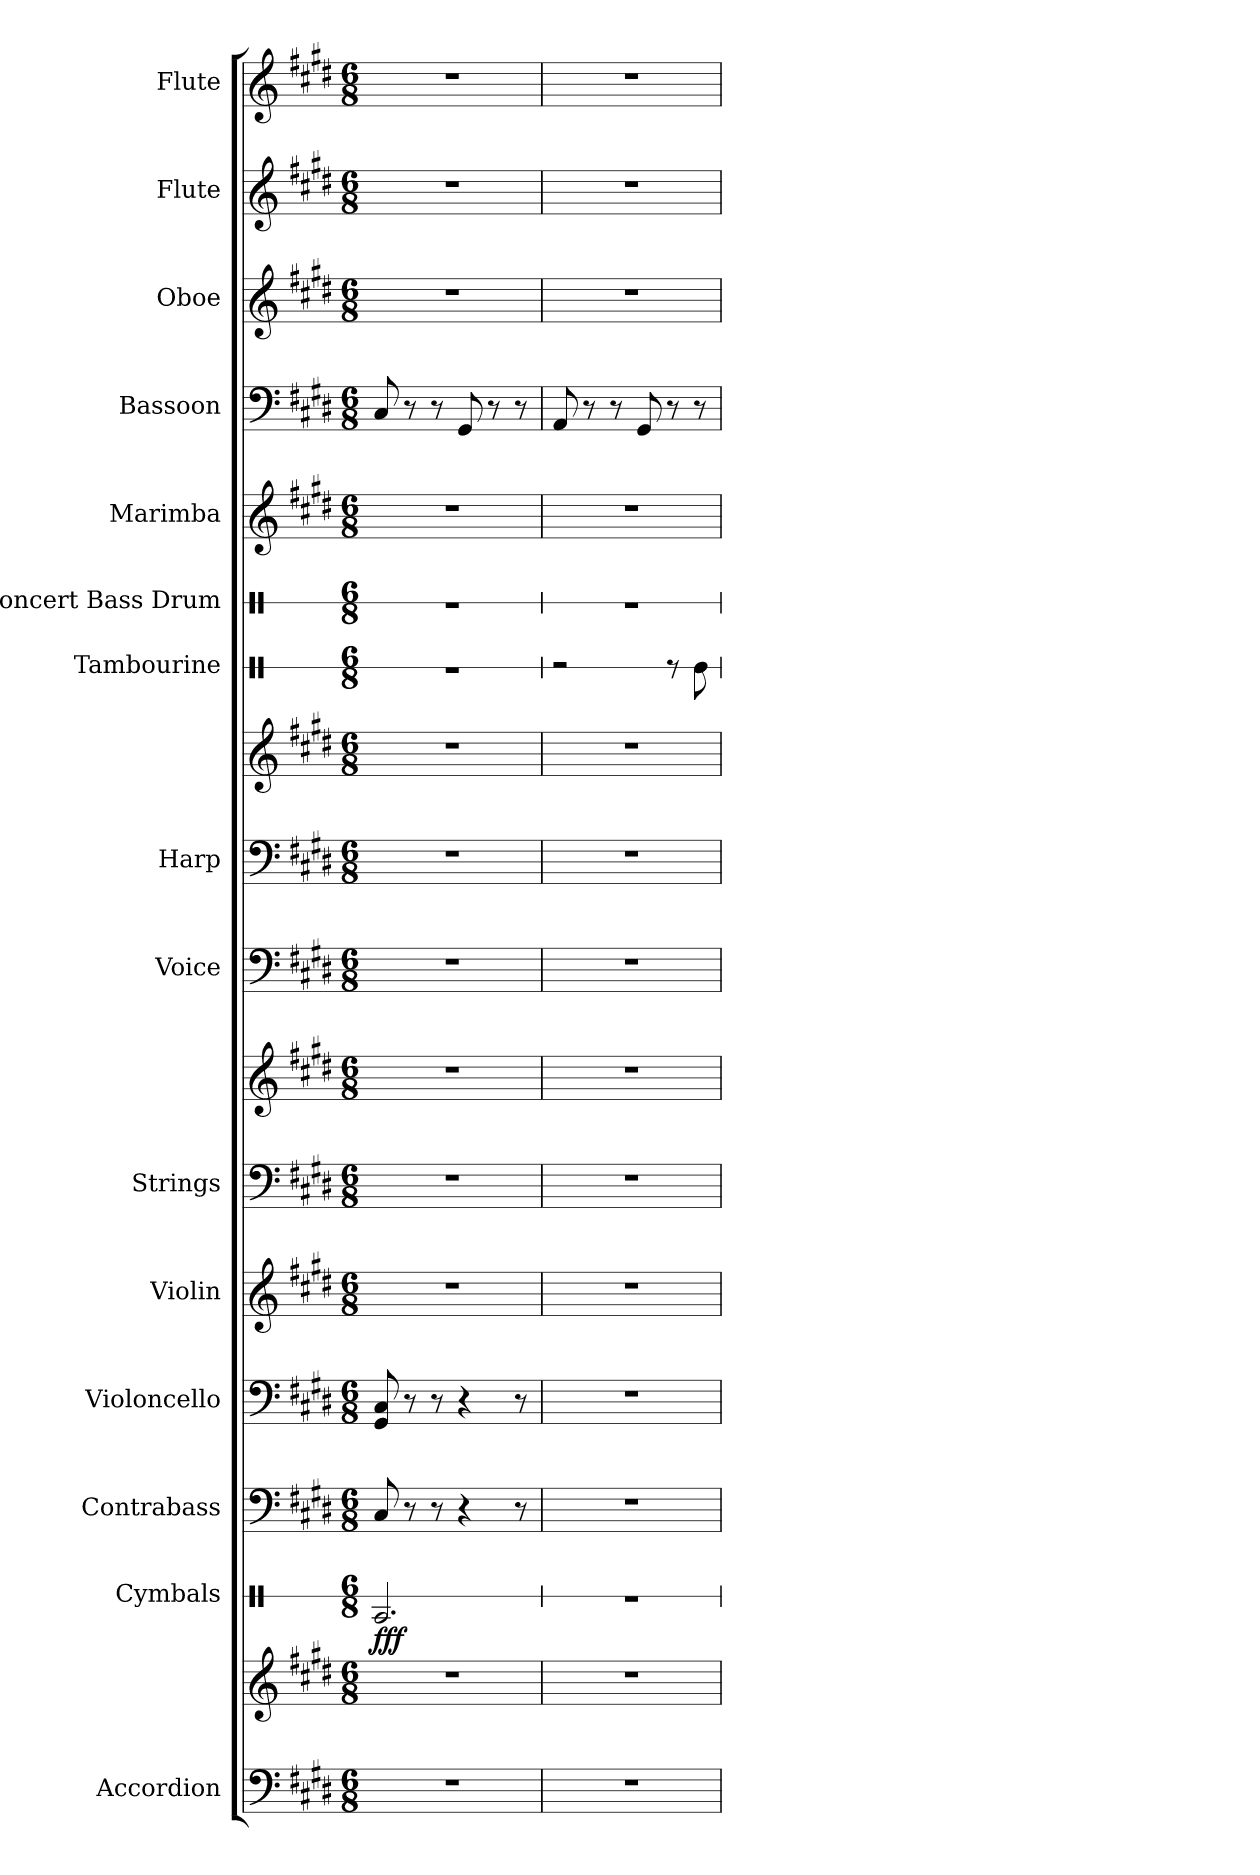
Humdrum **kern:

**kern	**kern	**kern	**dynam	**kern	**kern	**kern	**kern	**kern	**kern	**kern	**kern	**kern	**kern	**kern	**kern	**kern	**kern	**kern
*part15	*part15	*part14	*part14	*part13	*part12	*part11	*part10	*part10	*part9	*part8	*part8	*part7	*part6	*part5	*part4	*part3	*part2	*part1
*staff18	*staff17	*staff16	*staff16	*staff15	*staff14	*staff13	*staff12	*staff11	*staff10	*staff9	*staff8	*staff7	*staff6	*staff5	*staff4	*staff3	*staff2	*staff1
*I"Accordion	*	*I"Cymbals	*	*I"Contrabass	*I"Violoncello	*I"Violin	*I"Strings	*	*I"Voice	*I"Harp	*	*I"Tambourine	*I"Concert Bass Drum	*I"Marimba	*I"Bassoon	*I"Oboe	*I"Flute	*I"Flute
*I'Acc.	*	*I'Cym.	*	*I'Cb.	*I'Vc.	*I'Vln.	*I'St.	*	*I'Vo.	*I'Hrp.	*	*I'Tamb.	*I'Con. BD	*I'Mrm.	*I'Bsn.	*I'Ob.	*I'Fl.	*I'Fl.
*	*	*stria1	*	*	*	*	*	*	*	*	*	*stria1	*stria1	*	*	*	*	*
*clefF4	*clefG2	*clefX	*	*clefF4	*clefF4	*clefG2	*clefF4	*clefG2	*clefF4	*clefF4	*clefG2	*clefX	*clefX	*clefG2	*clefF4	*clefG2	*clefG2	*clefG2
*	*	*	*	*ITrd7c12	*	*	*	*	*	*	*	*	*	*	*	*	*	*
*k[f#c#g#d#]	*k[f#c#g#d#]	*k[]	*	*k[f#c#g#d#]	*k[f#c#g#d#]	*k[f#c#g#d#]	*k[f#c#g#d#]	*k[f#c#g#d#]	*k[f#c#g#d#]	*k[f#c#g#d#]	*k[f#c#g#d#]	*k[]	*k[]	*k[f#c#g#d#]	*k[f#c#g#d#]	*k[f#c#g#d#]	*k[f#c#g#d#]	*k[f#c#g#d#]
*M6/8	*M6/8	*M6/8	*	*M6/8	*M6/8	*M6/8	*M6/8	*M6/8	*M6/8	*M6/8	*M6/8	*M6/8	*M6/8	*M6/8	*M6/8	*M6/8	*M6/8	*M6/8
*MM165	*MM165	*MM165	*	*MM165	*MM165	*MM165	*MM165	*MM165	*MM165	*MM165	*MM165	*MM165	*MM165	*MM165	*MM165	*MM165	*MM165	*MM165
=1	=1	=1	=1	=1	=1	=1	=1	=1	=1	=1	=1	=1	=1	=1	=1	=1	=1	=1
!	!	!	!LO:DY:b	!	!	!	!	!	!	!	!	!	!	!	!	!	!	!
2.r	2.r	2.RA/	fff	8CC#/	8GG#/ 8C#/	2.r	2.r	2.r	2.r	2.r	2.r	2.r	2.r	2.r	8C#/	2.r	2.r	2.r
.	.	.	.	8r	8r	.	.	.	.	.	.	.	.	.	8r	.	.	.
.	.	.	.	8r	8r	.	.	.	.	.	.	.	.	.	8r	.	.	.
.	.	.	.	4r	4r	.	.	.	.	.	.	.	.	.	8GG#/	.	.	.
.	.	.	.	.	.	.	.	.	.	.	.	.	.	.	8r	.	.	.
.	.	.	.	8r	8r	.	.	.	.	.	.	.	.	.	8r	.	.	.
=2	=2	=2	=2	=2	=2	=2	=2	=2	=2	=2	=2	=2	=2	=2	=2	=2	=2	=2
2.r	2.r	2.r	.	2.r	2.r	2.r	2.r	2.r	2.r	2.r	2.r	2r	2.r	2.r	8AA/	2.r	2.r	2.r
.	.	.	.	.	.	.	.	.	.	.	.	.	.	.	8r	.	.	.
.	.	.	.	.	.	.	.	.	.	.	.	.	.	.	8r	.	.	.
.	.	.	.	.	.	.	.	.	.	.	.	.	.	.	8GG#/	.	.	.
.	.	.	.	.	.	.	.	.	.	.	.	8r	.	.	8r	.	.	.
.	.	.	.	.	.	.	.	.	.	.	.	8Re\	.	.	8r	.	.	.
=	=	=	=	=	=	=	=	=	=	=	=	=	=	=	=	=	=	=
*-	*-	*-	*-	*-	*-	*-	*-	*-	*-	*-	*-	*-	*-	*-	*-	*-	*-	*-
